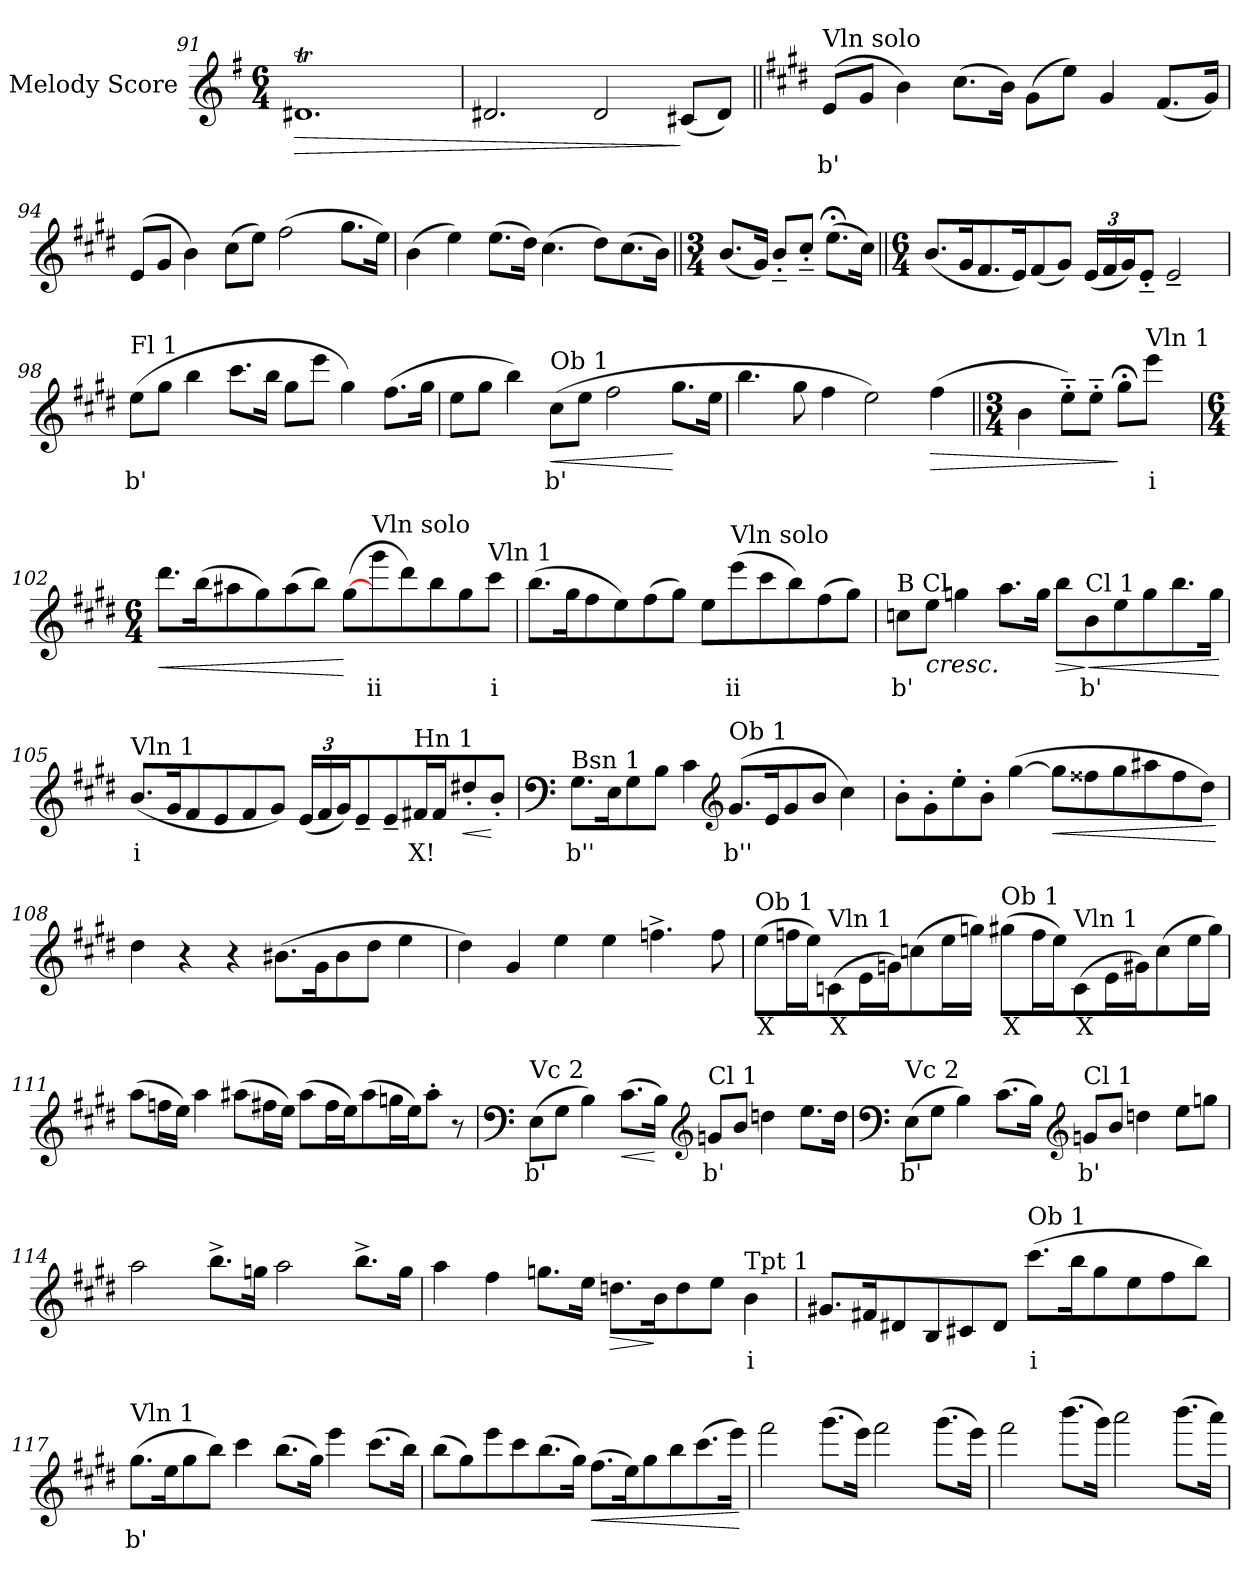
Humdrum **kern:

**kern	**text	**dynam
*part1	*part1	*part1
*staff1	*staff1	*staff1
*I"Melody Score	*	*
*clefG2	*	*
*k[f#]	*	*
*M6/4	*	*
=91	=91	=91
!	!	!LO:HP:b
1.d#Xt	.	>
=92	=92	=92
2.d#X/	.	.
2d#/	.	.
(8c#X/L	.	]
8d#/J)	.	.
=93||	=93||	=93||
*k[f#c#g#d#]	*	*
!LO:TX:a:t=Vln solo	!	!
!	!LO:LY:b:color=#FF0000	!
(8e/L	b'	.
8g#/J	.	.
4b\)	.	.
(8.cc#\L	.	.
16b\Jk)	.	.
(8g#\L	.	.
8ee\J)	.	.
4g#/	.	.
(8.f#/L	.	.
16g#/Jk)	.	.
=94	=94	=94
(8e/L	.	.
8g#/J	.	.
4b\)	.	.
(8cc#\L	.	.
8ee\J)	.	.
(2ff#\	.	.
8.gg#\L	.	.
16ee\Jk)	.	.
=95	=95	=95
(4b\	.	.
4ee\)	.	.
(8.ee\L	.	.
16dd#\Jk)	.	.
(4.cc#\	.	.
8dd#\L)	.	.
(8.cc#\	.	.
16b\Jk)	.	.
=96||	=96||	=96||
*M3/4	*	*
(8.b/L	.	.
16g#/Jk)	.	.
8b'~/L	.	.
8cc#'~/J	.	.
(8.ee;<\L	.	.
16cc#\Jk)	.	.
=97||	=97||	=97||
*M6/4	*	*
(8.b/L	.	.
16g#/K	.	.
8.f#/	.	.
16e/K)	.	.
(8f#/	.	.
8g#/J)	.	.
*Xbrackettup	*	*
(24e/LL	.	.
24f#/	.	.
24g#/J)	.	.
8e'~/J	.	.
2e~/	.	.
=98	=98	=98
!LO:TX:a:t=Fl 1	!	!
!	!LO:LY:b:color=#FF0000	!
(8ee\L	b'	.
8gg#\J	.	.
4bb\	.	.
8.ccc#\L	.	.
16bb\Jk	.	.
8gg#\L	.	.
8eee\J	.	.
4gg#\)	.	.
(8.ff#\L	.	.
16gg#\Jk	.	.
=99	=99	=99
8ee\L	.	.
8gg#\J	.	.
4bb\)	.	.
!LO:TX:a:t=Ob 1	!	!
!	!LO:LY:b:color=#FF0000	!LO:HP:b
(8cc#\L	b'	<
8ee\J	.	.
2ff#\	.	.
8.gg#\L	.	[
16ee\Jk	.	.
=100	=100	=100
4.bb\	.	.
8gg#\	.	.
4ff#\	.	.
2ee\)	.	.
!	!	!LO:HP:b
(4ff#\	.	>
=101||	=101||	=101||
*M3/4	*	*
4b\	.	.
8ee'~\L)	.	.
8ee'~\J	.	.
8gg#;<\L	.	]
!LO:TX:a:t=Vln 1	!	!
!	!LO:LY:b:color=#FF0000	!
8eee\J	i	.
=102	=102	=102
*M6/4	*	*
!	!	!LO:HP:b
8.ddd#\L	.	<
(16bb\K	.	.
8aa#X\	.	.
8gg#\)	.	.
(8aa#\	.	.
8bb\J)	.	.
([8gg#\L	.	[
!LO:TX:a:t=Vln solo	!	!
!	!LO:LY:b:color=#FF0000	!
8ggg#\	ii	.
8ddd#\)	.	.
8bb\	.	.
8gg#\	.	.
!LO:TX:a:t=Vln 1	!	!
!	!LO:LY:b:color=#FF0000	!
(8ccc#\J	i	.
=103	=103	=103
(8.bb\L	.	.
16gg#\K	.	.
8ff#\	.	.
8ee\)	.	.
(8ff#\	.	.
8gg#\J)	.	.
8ee\L	.	.
!LO:TX:a:t=Vln solo	!	!
!	!LO:LY:b:color=#FF0000	!
(8eee\	ii	.
8ccc#\	.	.
8bb\)	.	.
(8ff#\	.	.
8gg#\J)	.	.
=104	=104	=104
!LO:TX:a:t=B Cl	!	!
!	!LO:LY:b:color=#FF0000	!
8cc\L	b'	.
!	!	!LO:HP:b
8ee\J	.	<
4gg\	.	.
8.aa\L	.	.
16gg\Jk	.	.
!	!	!LO:HP:b
8bb\L	.	>
!LO:TX:a:t=Cl 1	!	!
!	!LO:LY:b:color=#FF0000	!LO:HP:n=1:b
8b\	b'	[ ] <
8ee\	.	.
8gg\	.	.
8.bb\	.	.
16gg\Jk	.	.
.	.	[
=105	=105	=105
!LO:TX:a:t=Vln 1	!	!
!	!LO:LY:b:color=#FF0000	!
(8.b/L	i	.
16g#/K	.	.
8f#/	.	.
8e/	.	.
8f#/	.	.
8g#/J)	.	.
(24e/LL	.	.
24f#/	.	.
24g#/J)	.	.
8e~/	.	.
8e~/	.	.
!LO:TX:a:t=Hn 1	!	!
!	!LO:LY:b:color=#FF0000	!
16f#X/L	X!	.
16f#/J	.	.
!	!	!LO:HP:b
8dd#X'/	.	<
8b'/J	.	[
=106	=106	=106
*clefF4	*	*
!LO:TX:a:t=Bsn 1	!	!
!	!LO:LY:b:color=#FF0000	!
8.G#\L	b''	.
16E\K	.	.
8G#\	.	.
8B\J	.	.
4c#\	.	.
*clefG2	*	*
!LO:TX:a:t=Ob 1	!	!
!	!LO:LY:b:color=#FF0000	!
(8.g#/L	b''	.
16e/K	.	.
8g#/	.	.
8b/J	.	.
4cc#\)	.	.
=107	=107	=107
8b'>\L	.	.
8g#'>\	.	.
8ee'>\	.	.
8b'>\J	.	.
([4gg#\	.	.
!	!	!LO:HP:b
8gg#\L]	.	<
8ff##X\	.	.
8gg#\	.	.
8aa#X\	.	.
8ff##\	.	.
8dd#\J)	.	.
.	.	[
=108	=108	=108
4dd#\	.	.
4r	.	.
4r	.	.
(8.b#X\L	.	.
16g#\K	.	.
8b#\	.	.
8dd#\J	.	.
4ee\	.	.
=109	=109	=109
4dd#\)	.	.
4g#/	.	.
4ee\	.	.
4ee\	.	.
4.ffn^\	.	.
8ff\	.	.
=110	=110	=110
!LO:TX:a:t=Ob 1	!	!
!	!LO:LY:b:color=#FF0000	!
(8ee\L	X	.
16ffn\L	.	.
16ee\J)	.	.
!LO:TX:a:t=Vln 1	!	!
!	!LO:LY:b:color=#FF0000	!
(8cn\	X	.
16e\L	.	.
16gn\J)	.	.
(8ccn\	.	.
16ee\L	.	.
16ggn\JJ)	.	.
!LO:TX:a:t=Ob 1	!	!
!	!LO:LY:b:color=#FF0000	!
(8gg#X\L	X	.
16ff\L	.	.
16ee\J)	.	.
!LO:TX:a:t=Vln 1	!	!
!	!LO:LY:b:color=#FF0000	!
(8c\	X	.
16e\L	.	.
16g#X\J)	.	.
(8cc\	.	.
16ee\L	.	.
16gg#\JJ)	.	.
=111	=111	=111
(8aa\L	.	.
16ffn\L	.	.
16ee\JJ)	.	.
4aa\	.	.
(8aa#X\L	.	.
16ff#X\L	.	.
16ee\JJ)	.	.
(8aa#\L	.	.
16ff#\L	.	.
16ee\J)	.	.
(8aa#\	.	.
16ggn\L	.	.
16ee\J)	.	.
8aa#'\J	.	.
8r	.	.
=112	=112	=112
*clefF4	*	*
!LO:TX:a:t=Vc 2	!	!
!	!LO:LY:b:color=#FF0000	!
(8E\L	b'	.
8G#\J	.	.
4B\)	.	.
!	!	!LO:HP:b
(8.c#\L	.	<
16B\Jk)	.	[
*clefG2	*	*
!LO:TX:a:t=Cl 1	!	!
!	!LO:LY:b:color=#FF0000	!
8g/L	b'	.
8b/J	.	.
4dd\	.	.
8.ee\L	.	.
16dd\Jk	.	.
=113	=113	=113
*clefF4	*	*
!LO:TX:a:t=Vc 2	!	!
!	!LO:LY:b:color=#FF0000	!
(8E\L	b'	.
8G#\J	.	.
4B\)	.	.
(8.c#\L	.	.
16B\Jk)	.	.
*clefG2	*	*
!LO:TX:a:t=Cl 1	!	!
!	!LO:LY:b:color=#FF0000	!
8g/L	b'	.
8b/J	.	.
4dd\	.	.
8ee\L	.	.
8gg\J	.	.
=114	=114	=114
2aa\	.	.
8.bb^\L	.	.
16gg\Jk	.	.
2aa\	.	.
8.bb^\L	.	.
16gg\Jk	.	.
=115	=115	=115
4aa\	.	.
4ff#\	.	.
8.gg\L	.	.
16ee\Jk	.	.
!	!	!LO:HP:b
8.dd\L	.	>
16b\K	.	]
8dd\	.	.
8ee\J	.	.
!LO:TX:a:t=Tpt 1	!	!
!	!LO:LY:b:color=#FF0000	!
4b\	i	.
=116	=116	=116
8.g#X/L	.	.
16f#X/K	.	.
8d#X/	.	.
8B/	.	.
8c#X/	.	.
8d#/J	.	.
!LO:TX:a:t=Ob 1	!	!
!	!LO:LY:b:color=#FF0000	!
(8.ccc#\L	i	.
16bb\K	.	.
8gg#\	.	.
8ee\	.	.
8ff#\	.	.
8bb\J)	.	.
=117	=117	=117
!LO:TX:a:t=Vln 1	!	!
!	!LO:LY:b:color=#FF0000	!
(8.gg#\L	b'	.
16ee\K	.	.
8gg#\	.	.
8bb\J)	.	.
4ccc#\	.	.
(8.bb\L	.	.
16gg#\Jk)	.	.
4eee\	.	.
(8.ccc#\L	.	.
16bb\Jk)	.	.
=118	=118	=118
(8bb\L	.	.
8gg#\)	.	.
8eee\	.	.
8ccc#\	.	.
(8.bb\	.	.
16gg#\Jk)	.	.
!	!	!LO:HP:b
(8.ff#\L	.	<
16ee\K)	.	.
8gg#\	.	.
8bb\	.	.
(8.ccc#\	.	.
16eee\Jk)	.	.
.	.	[
=119	=119	=119
2fff#\	.	.
(8.ggg#\L	.	.
16eee\Jk)	.	.
2fff#\	.	.
(8.ggg#\L	.	.
16eee\Jk)	.	.
=120	=120	=120
2fff#\	.	.
(8.bbb\L	.	.
16ggg#\Jk)	.	.
2aaa\	.	.
(8.bbb\L	.	.
16aaa\Jk)	.	.
=	=	=
*-	*-	*-
